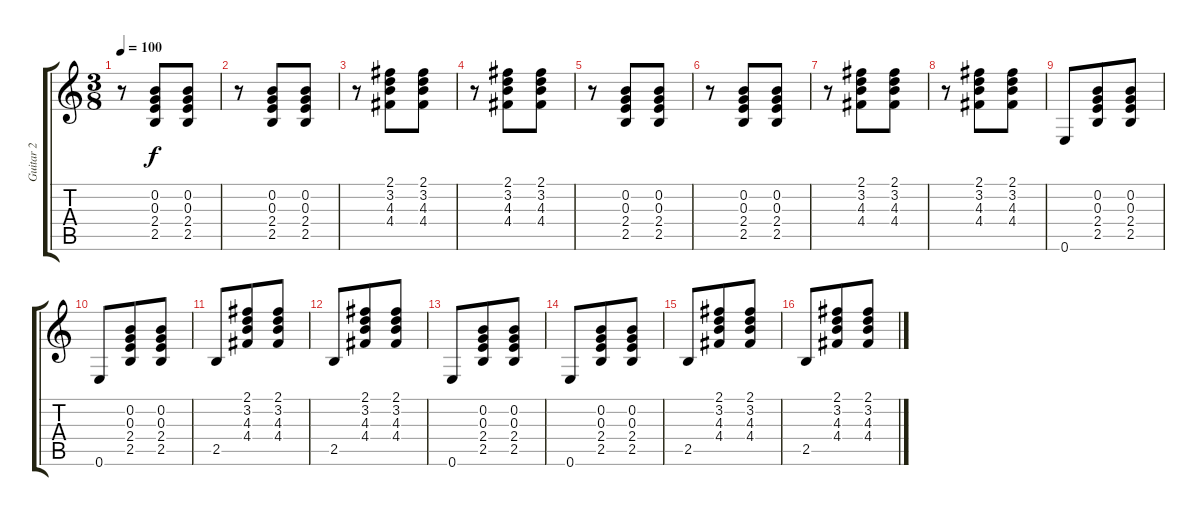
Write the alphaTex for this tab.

\track ("Guitar 2" "Guitar 2") {instrument distortionguitar}
\staff {score tabs}
\tuning (E4 B3 G3 D3 A2 E2) {hide}
\ts (3 8)
\tempo 100
\clef g2
\ks c
r.8{dy f instrument distortionguitar} (0.2 0.3 2.4 2.5).8 (0.2 0.3 2.4 2.5).8 |
r.8 (0.2 0.3 2.4 2.5).8 (0.2 0.3 2.4 2.5).8 |
r.8 (2.1 3.2 4.3 4.4).8 (2.1 3.2 4.3 4.4).8 |
r.8 (2.1 3.2 4.3 4.4).8 (2.1 3.2 4.3 4.4).8 |
r.8 (0.2 0.3 2.4 2.5).8 (0.2 0.3 2.4 2.5).8 |
r.8 (0.2 0.3 2.4 2.5).8 (0.2 0.3 2.4 2.5).8 |
r.8 (2.1 3.2 4.3 4.4).8 (2.1 3.2 4.3 4.4).8 |
r.8 (2.1 3.2 4.3 4.4).8 (2.1 3.2 4.3 4.4).8 |
0.6.8 (0.2 0.3 2.4 2.5).8 (0.2 0.3 2.4 2.5).8 |
0.6.8 (0.2 0.3 2.4 2.5).8 (0.2 0.3 2.4 2.5).8 |
2.5.8 (2.1 3.2 4.3 4.4).8 (2.1 3.2 4.3 4.4).8 |
2.5.8 (2.1 3.2 4.3 4.4).8 (2.1 3.2 4.3 4.4).8 |
0.6.8 (0.2 0.3 2.4 2.5).8 (0.2 0.3 2.4 2.5).8 |
0.6.8 (0.2 0.3 2.4 2.5).8 (0.2 0.3 2.4 2.5).8 |
2.5.8 (2.1 3.2 4.3 4.4).8 (2.1 3.2 4.3 4.4).8 |
2.5.8 (2.1 3.2 4.3 4.4).8 (2.1 3.2 4.3 4.4).8
